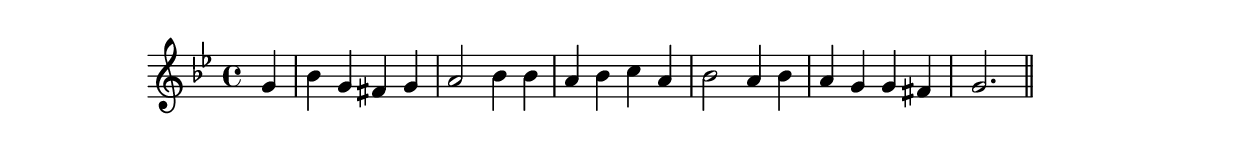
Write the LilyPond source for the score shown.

\version "2.19.49"
%{\header {
  title = "Chorale, `Es steh'n vor Gottes Throne'"
  composer = "J.S. Bach"
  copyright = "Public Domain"
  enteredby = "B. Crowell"
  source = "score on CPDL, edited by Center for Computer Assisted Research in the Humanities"
}%}
\score{{\key g \minor
\time 4/4
%{\tempo 4=120
%}\relative g' {
  \partial 4
  g4 | bes g fis g | a2 bes4 bes | a bes c a | bes2 a4 bes | a g g fis | g2.
  \bar "||"
}
}}